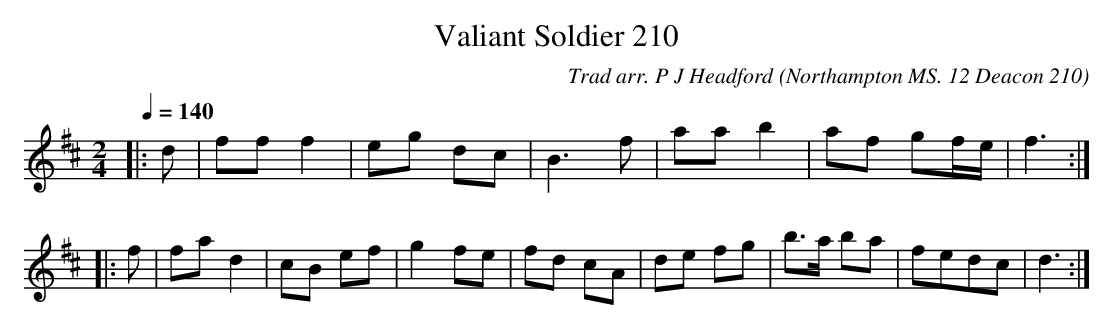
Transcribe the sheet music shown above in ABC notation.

X:1
T:Valiant Soldier 210
M:2/4
L:1/8
Q:1/4=140
C:Trad arr. P J Headford
O:Northampton MS. 12 Deacon 210
K:D
|:d|fff2|eg dc|B3f|aab2|af gf/e/|f3:|
|:f|fad2|cB ef|g2fe|fd cA|de fg|b>a ba|fedc|d3:|]
